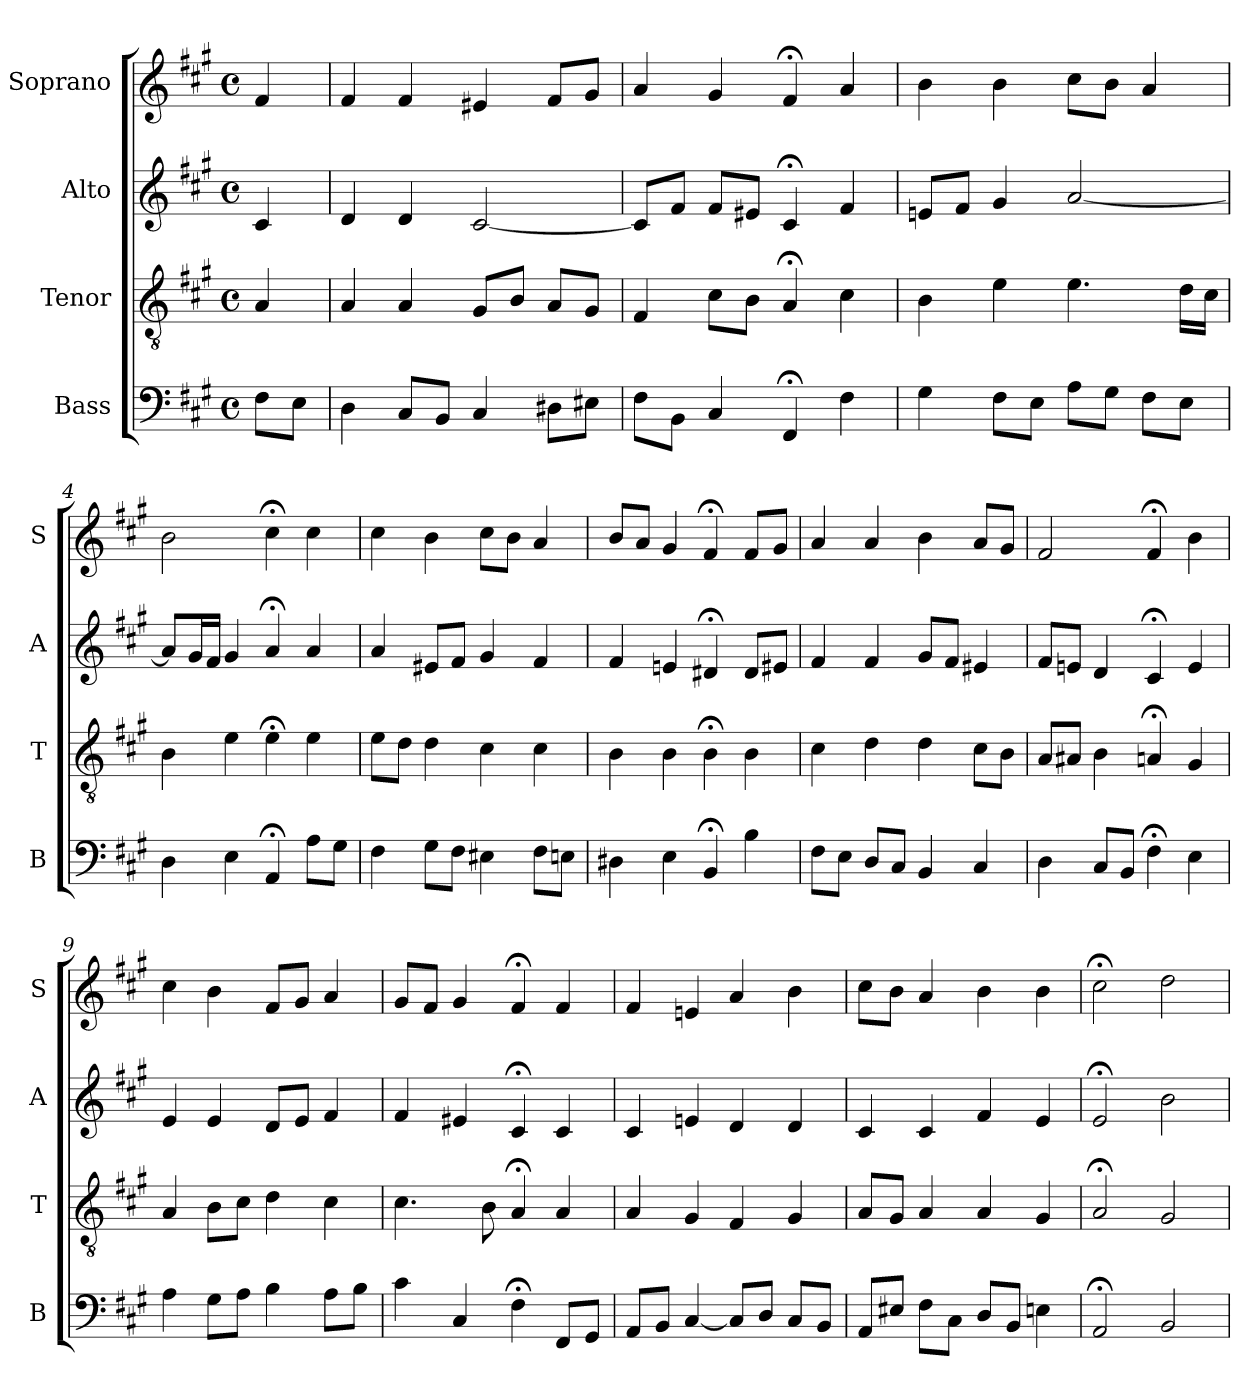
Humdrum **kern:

**kern	**kern	**kern	**kern
*part4	*part3	*part2	*part1
*staff4	*staff3	*staff2	*staff1
*I"Bass	*I"Tenor	*I"Alto	*I"Soprano
*I'B	*I'T	*I'A	*I'S
*clefF4	*clefGv2	*clefG2	*clefG2
*k[f#c#g#]	*k[f#c#g#]	*k[f#c#g#]	*k[f#c#g#]
*f#:	*f#:	*f#:	*f#:
*M4/4	*M4/4	*M4/4	*M4/4
*met(c)	*met(c)	*met(c)	*met(c)
*MM100	*MM100	*MM100	*MM100
=	=	=	=
8F#L	4A	4c#	4f#
8EJ	.	.	.
=1	=1	=1	=1
4D	4A	4d	4f#
8C#L	4A	4d	4f#
8BBJ	.	.	.
4C#	8G#L	[2c#i	4e#X
.	8BJ	.	.
8D#XL	8AL	.	8f#L
8E#XJ	8G#J	.	8g#J
=2	=2	=2	=2
8F#iL	4F#	8c#iL]	4a
8BBiJ	.	8f#iJ	.
4C#	8c#L	8f#L	4g#
.	8BJ	8e#XJ	.
4FF#;<	4A;<	4c#;<	4f#;<
4F#	4c#	4f#	4a
=3	=3	=3	=3
4G#	4B	8enL	4b
.	.	8f#J	.
8F#L	4e	4g#	4b
8EJ	.	.	.
8AL	4.e	[2a	8cc#L
8G#J	.	.	8bJ
8F#L	.	.	4a
8EJ	16dLL	.	.
.	16c#JJ	.	.
=4	=4	=4	=4
4D	4B	8aL]	2b
.	.	16g#L	.
.	.	16f#JJ	.
4E	4e	4g#	.
4AA;<	4e;<	4a;<	4cc#;<
8AL	4e	4a	4cc#
8G#J	.	.	.
=5	=5	=5	=5
4F#	8eL	4a	4cc#
.	8dJ	.	.
8G#L	4d	8e#XL	4b
8F#J	.	8f#J	.
4E#X	4c#	4g#	8cc#L
.	.	.	8bJ
8F#L	4c#	4f#	4a
8EnJ	.	.	.
=6	=6	=6	=6
4D#X	4B	4f#	8bL
.	.	.	8aJ
4E	4B	4en	4g#
4BB;<	4B;<	4d#X;<	4f#;<
4B	4B	8d#L	8f#L
.	.	8e#XJ	8g#J
=7	=7	=7	=7
8F#L	4c#	4f#	4a
8EJ	.	.	.
8DL	4d	4f#	4a
8C#J	.	.	.
4BB	4d	8g#L	4b
.	.	8f#J	.
4C#	8c#L	4e#X	8aL
.	8BJ	.	8g#J
=8	=8	=8	=8
4D	8AL	8f#L	2f#
.	8A#XJ	8enJ	.
8C#L	4B	4d	.
8BBJ	.	.	.
4F#;<	4An;<	4c#;<	4f#;<
4E	4G#	4e	4b
=9	=9	=9	=9
4A	4A	4e	4cc#
8G#L	8BL	4e	4b
8AJ	8c#J	.	.
4B	4d	8dL	8f#L
.	.	8eJ	8g#J
8AL	4c#	4f#	4a
8BJ	.	.	.
=10	=10	=10	=10
4c#	4.c#	4f#	8g#L
.	.	.	8f#J
4C#	.	4e#X	4g#
.	8B	.	.
4F#;<	4A;<	4c#;<	4f#;<
8FF#L	4A	4c#	4f#
8GG#J	.	.	.
=11	=11	=11	=11
8AAL	4A	4c#	4f#
8BBJ	.	.	.
[4C#	4G#	4en	4en
8C#L]	4F#	4d	4a
8DJ	.	.	.
8C#L	4G#	4d	4b
8BBJ	.	.	.
=12	=12	=12	=12
8AAL	8AL	4c#	8cc#L
8E#XJ	8G#J	.	8bJ
8F#L	4A	4c#	4a
8C#J	.	.	.
8DL	4A	4f#	4b
8BBJ	.	.	.
4En	4G#	4e	4b
=13	=13	=13	=13
2AA;<	2A;<	2e;<	2cc#;<
2BB	2G#	2b	2dd
=	=	=	=
*-	*-	*-	*-
